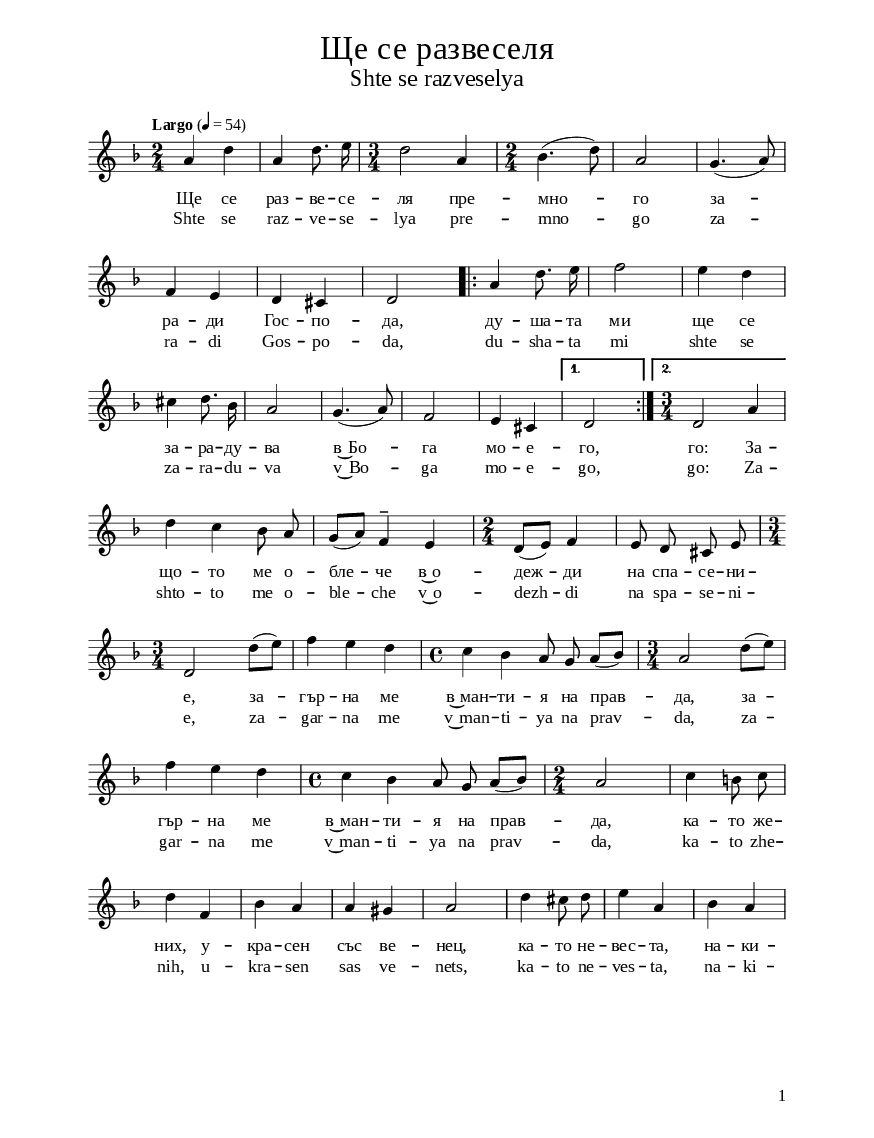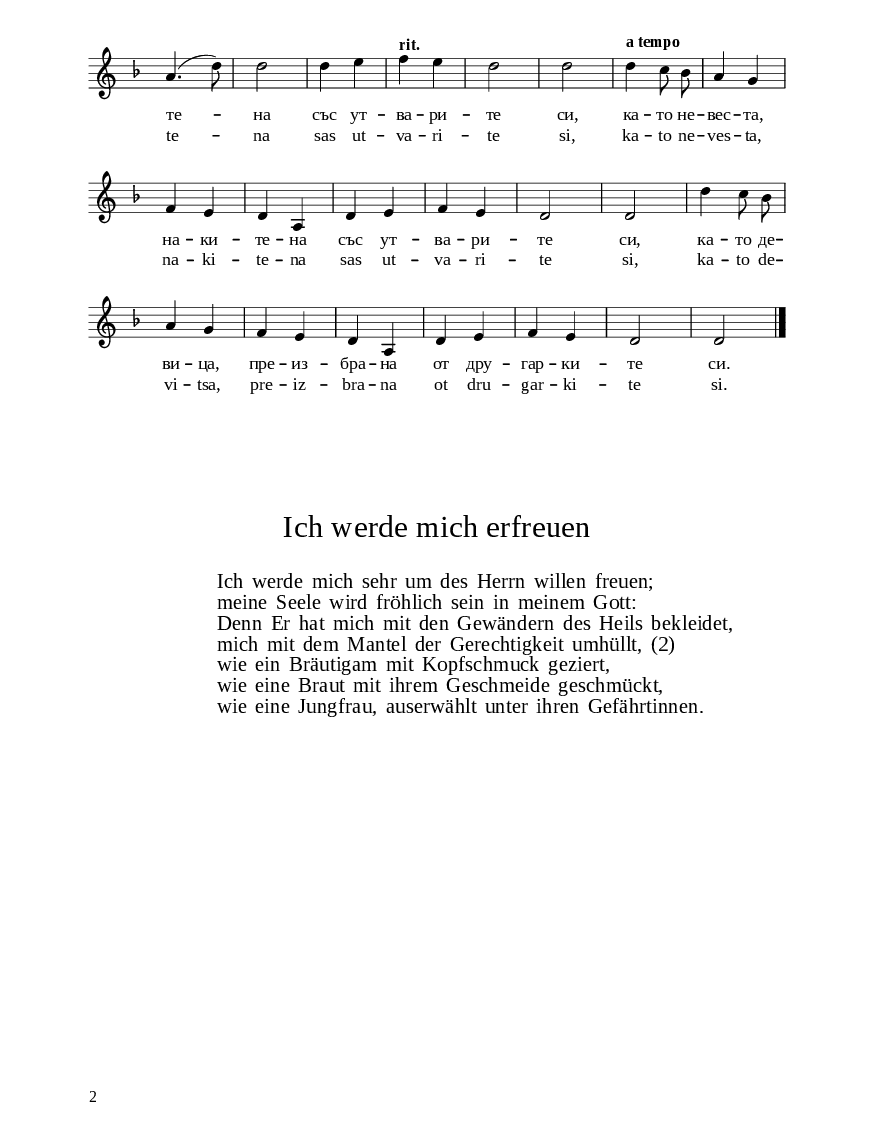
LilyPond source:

\version "2.22.1"

% include paper part and global functions
\include "include/globals.ily"

\bookpart {
  \include "include/bookpart-paper.ily"
  \score {
    \include "include/score-layout.ily"

    \new Voice \absolute {
      \clef treble
      \key d \minor
      \time 2/4
      \tempoFunc "Largo" 4 "54"
      \autoBeamOff

   a'4 d''4 | a'4 d''8. e''16 | \time 3/4 d''2 a'4 | \time 2/4 bes'4. ( d''8 ) | a'2 | g'4. ( a'8 ) | \break

      f'4 e'4 | d'4 cis'4 | d'2 | \repeat volta 2 {
        a'4 d''8. e''16 | f''2 | e''4 d''4  \break

        cis''4 d''8. bes'16 | a'2 | g'4. ( a'8 ) | f'2 | e'4 cis'4 |
      } \alternative { {d'2 } {\time 3/4 d'2 a'4} } \break

      d''4 c''4 bes'8 a'8 | g'8([a'8]) f'4^- e'4 | \time 2/4 d'8([e'8]) f'4 | e'8 d'8 cis'8 e'8 | \break

      \time 3/4 d'2 d''8 ([e''8]) | f''4 e''4 d''4 | \time 4/4 c''4 bes'4 a'8 g'8 a'8([bes'8]) | \time 3/4 a'2 d''8 ([e''8]) | \break

      f''4 e''4 d''4 | \time 4/4 c''4 bes'4 a'8 g'8 a'8 ([bes'8]) | \time 2/4 a'2 | c''4 b'8 c'' | \break

      d''4 f'4 | bes'4 a'4 | a'4 gis'4 | a'2 | d''4 cis''8 d''8 | e''4 a'4 | bes'4 a'4 | \pageBreak

      a'4. ( d''8 ) | d''2 | d''4 e''4 | \tempo "rit." f''4 e''4 | d''2 | d''2 | \tempo "a tempo" d''4 c''8 bes'8 | a'4 g'4 | \break

      f'4 e'4 | d'4 a4 | d'4 e'4 | f'4 e'4 | d'2 | d'2 | d''4 c''8\noBeam bes'8 | \break

      a'4 g'4 | f'4 e'4 | d'4 a4 | d'4 e'4 | f'4 e'4 | d'2 | d'2 | \bar "|."
    }

    \addlyrics {
      Ще се раз -- ве -- се -- ля пре -- мно -- го за --
      ра -- ди Гос -- по -- да, ду -- ша -- та ми ще се
      за -- ра -- ду -- ва в~Бо -- га мо -- е -- го, го: За --
      що -- то ме о -- бле -- че в~o -- деж -- ди на спа -- се -- ни --
      е, за -- гър -- на ме в~ман -- ти -- я на прав -- да, за --
      гър -- на ме в~ман -- ти -- я на прав -- да, ка -- то же --
      них, у -- кра -- сен със ве -- нец, ка -- то не -- вес -- та, на -- ки --
      те -- на със ут -- ва -- ри -- те си, ка -- то не -- вес -- та,
      на -- ки -- те -- на със ут -- ва -- ри -- те си, ка -- то де --
      ви -- ца, пре -- из -- бра -- на от дру -- гар -- ки -- те си.
    }

    \addlyrics {
      Shte se raz -- ve -- se -- lya pre -- mno -- go za --
      ra -- di Gos -- po -- da, du -- sha -- ta mi shte se
      za -- ra -- du -- va v~Bo -- ga mo -- e -- go, go: Za --
      shto -- to me o -- ble -- che v~o -- dezh -- di na spa -- se -- ni --
      e, za -- gar -- na me v~man -- ti -- ya na prav -- da, za --
      gar -- na me v~man -- ti -- ya na prav -- da, ka -- to zhe --
      nih, u -- kra -- sen sas ve -- nets, ka -- to ne -- ves -- ta, na -- ki --
      te -- na sas ut -- va -- ri -- te si, ka -- to ne -- ves -- ta,
      na -- ki -- te -- na sas ut -- va -- ri -- te si, ka -- to de --
      vi -- tsa, pre -- iz -- bra -- na ot dru -- gar -- ki -- te si.
    }
    \header {
      title = \titleFunc "Ще се развеселя" "Shte se razveselya"
    }

    \midi{}

  } % score

\markup \empty-three

  % include foreign translation(s) of the song
  \version "2.22.1"

\markup \fill-line { \fontsize #deTitleFontSize "Ich werde mich erfreuen" }
\markup \null
\markup \null
\markup \fontsize #deCoupletFontSize {
  \hspace #10
  \override #`(baseline-skip . ,deCoupletBaselineSkip)
  \column {
    \line { " " }

    \line { "   " Ich werde mich sehr um des Herrn willen freuen; }
    \line {
      "   " meine Seele wird fröhlich sein in meinem
      Gott:
    }
    \line {
      "   " Denn Er hat mich mit den Gewändern
      des Heils bekleidet,
    }
    \line {
      "   " mich mit dem Mantel der Gerechtigkeit
      umhüllt, (2)
    }
    \line {
      "   " wie ein Bräutigam mit Kopfschmuck
      geziert,
    }
    \line {
      "   " wie eine Braut mit ihrem Geschmeide
      geschmückt,
    }
    \line {
      "   "wie eine Jungfrau, auserwählt unter
      ihren Gefährtinnen.
    }

  }

}


} % bookpart
